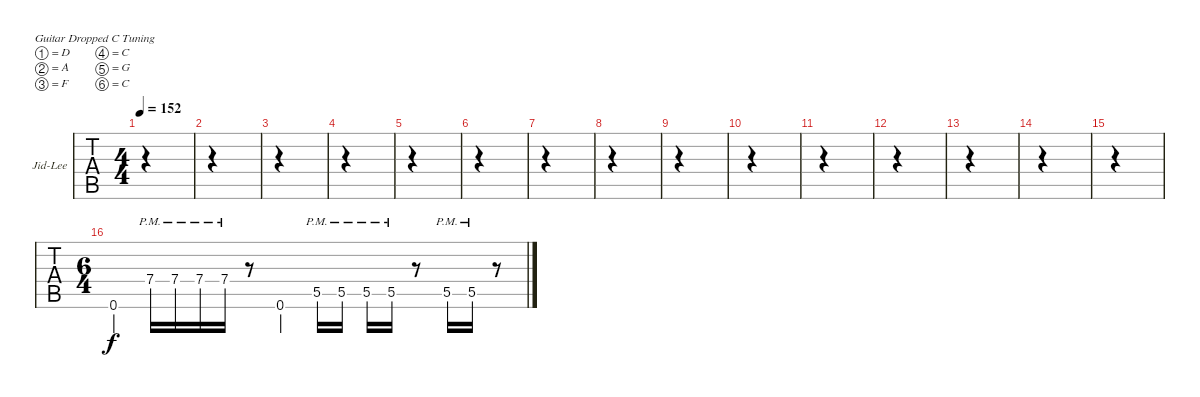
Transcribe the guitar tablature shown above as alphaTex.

\defaultSystemsLayout 4
\bracketExtendMode groupsimilarinstruments
\firstSystemTrackNameOrientation horizontal
\otherSystemsTrackNameOrientation horizontal
\track ("Jid-Lee" "Jid-Lee") {instrument overdrivenguitar}
\staff {tabs}
\tuning (D4 A3 F3 C3 G2 C2)
\ts (4 4)
\tempo 152
\clef g2
\ks c
|
|
|
|
|
|
|
|
|
|
|
|
|
|
|
\ts (6 4)
0.6.4 7.4{pm}.16 7.4{pm}.16 7.4{pm}.16 7.4{pm}.16 r.8 0.6.4 5.5{pm}.16 5.5{pm}.16 5.5{pm}.16 5.5{pm}.16 r.8 5.5{pm}.16 5.5{pm}.16 r.8
